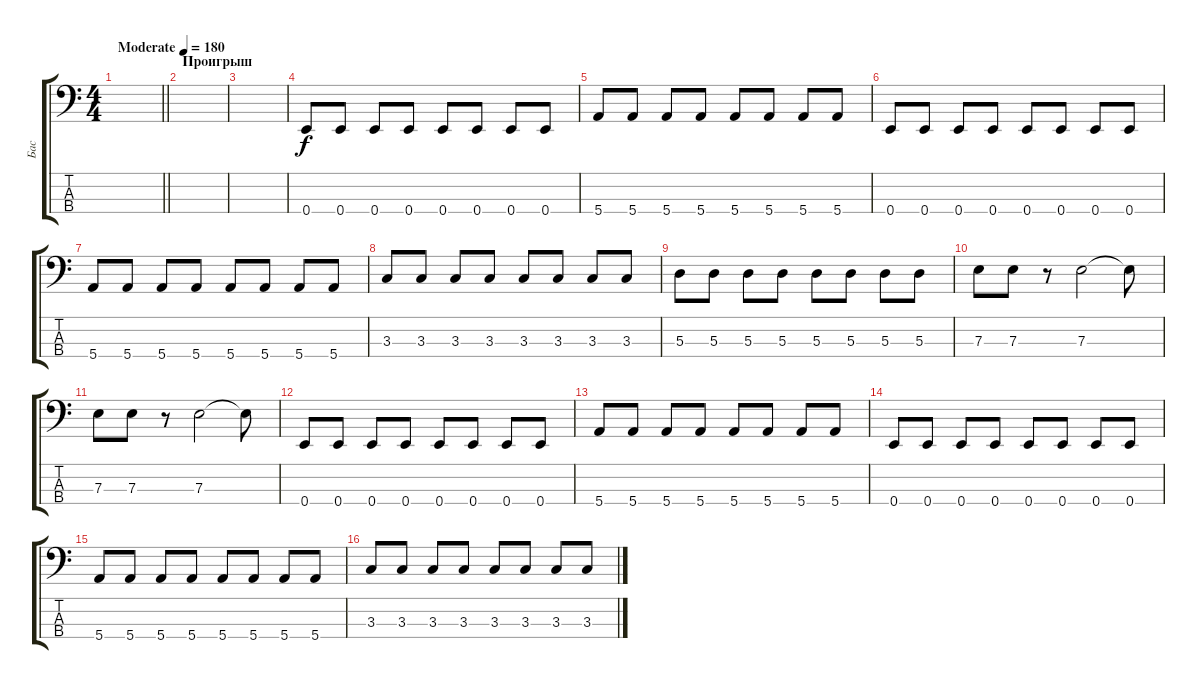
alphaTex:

\track ("Бас" "Бас") {instrument electricbassfinger}
\staff {score tabs}
\tuning (G2 D2 A1 E1) {hide}
\ts (4 4)
\tempo (180 "Moderate")
\clef f4
\barLineRight lightlight
\ks c
|
\section ("" "Проигрыш")
|
|
0.4.8 0.4.8 0.4.8 0.4.8 0.4.8 0.4.8 0.4.8 0.4.8 |
5.4.8 5.4.8 5.4.8 5.4.8 5.4.8 5.4.8 5.4.8 5.4.8 |
0.4.8 0.4.8 0.4.8 0.4.8 0.4.8 0.4.8 0.4.8 0.4.8 |
5.4.8 5.4.8 5.4.8 5.4.8 5.4.8 5.4.8 5.4.8 5.4.8 |
3.3.8 3.3.8 3.3.8 3.3.8 3.3.8 3.3.8 3.3.8 3.3.8 |
5.3.8 5.3.8 5.3.8 5.3.8 5.3.8 5.3.8 5.3.8 5.3.8 |
7.3.8 7.3.8 r.8 7.3.2 7.3{t}.8 |
7.3.8 7.3.8 r.8 7.3.2 7.3{t}.8 |
0.4.8 0.4.8 0.4.8 0.4.8 0.4.8 0.4.8 0.4.8 0.4.8 |
5.4.8 5.4.8 5.4.8 5.4.8 5.4.8 5.4.8 5.4.8 5.4.8 |
0.4.8 0.4.8 0.4.8 0.4.8 0.4.8 0.4.8 0.4.8 0.4.8 |
5.4.8 5.4.8 5.4.8 5.4.8 5.4.8 5.4.8 5.4.8 5.4.8 |
3.3.8 3.3.8 3.3.8 3.3.8 3.3.8 3.3.8 3.3.8 3.3.8
